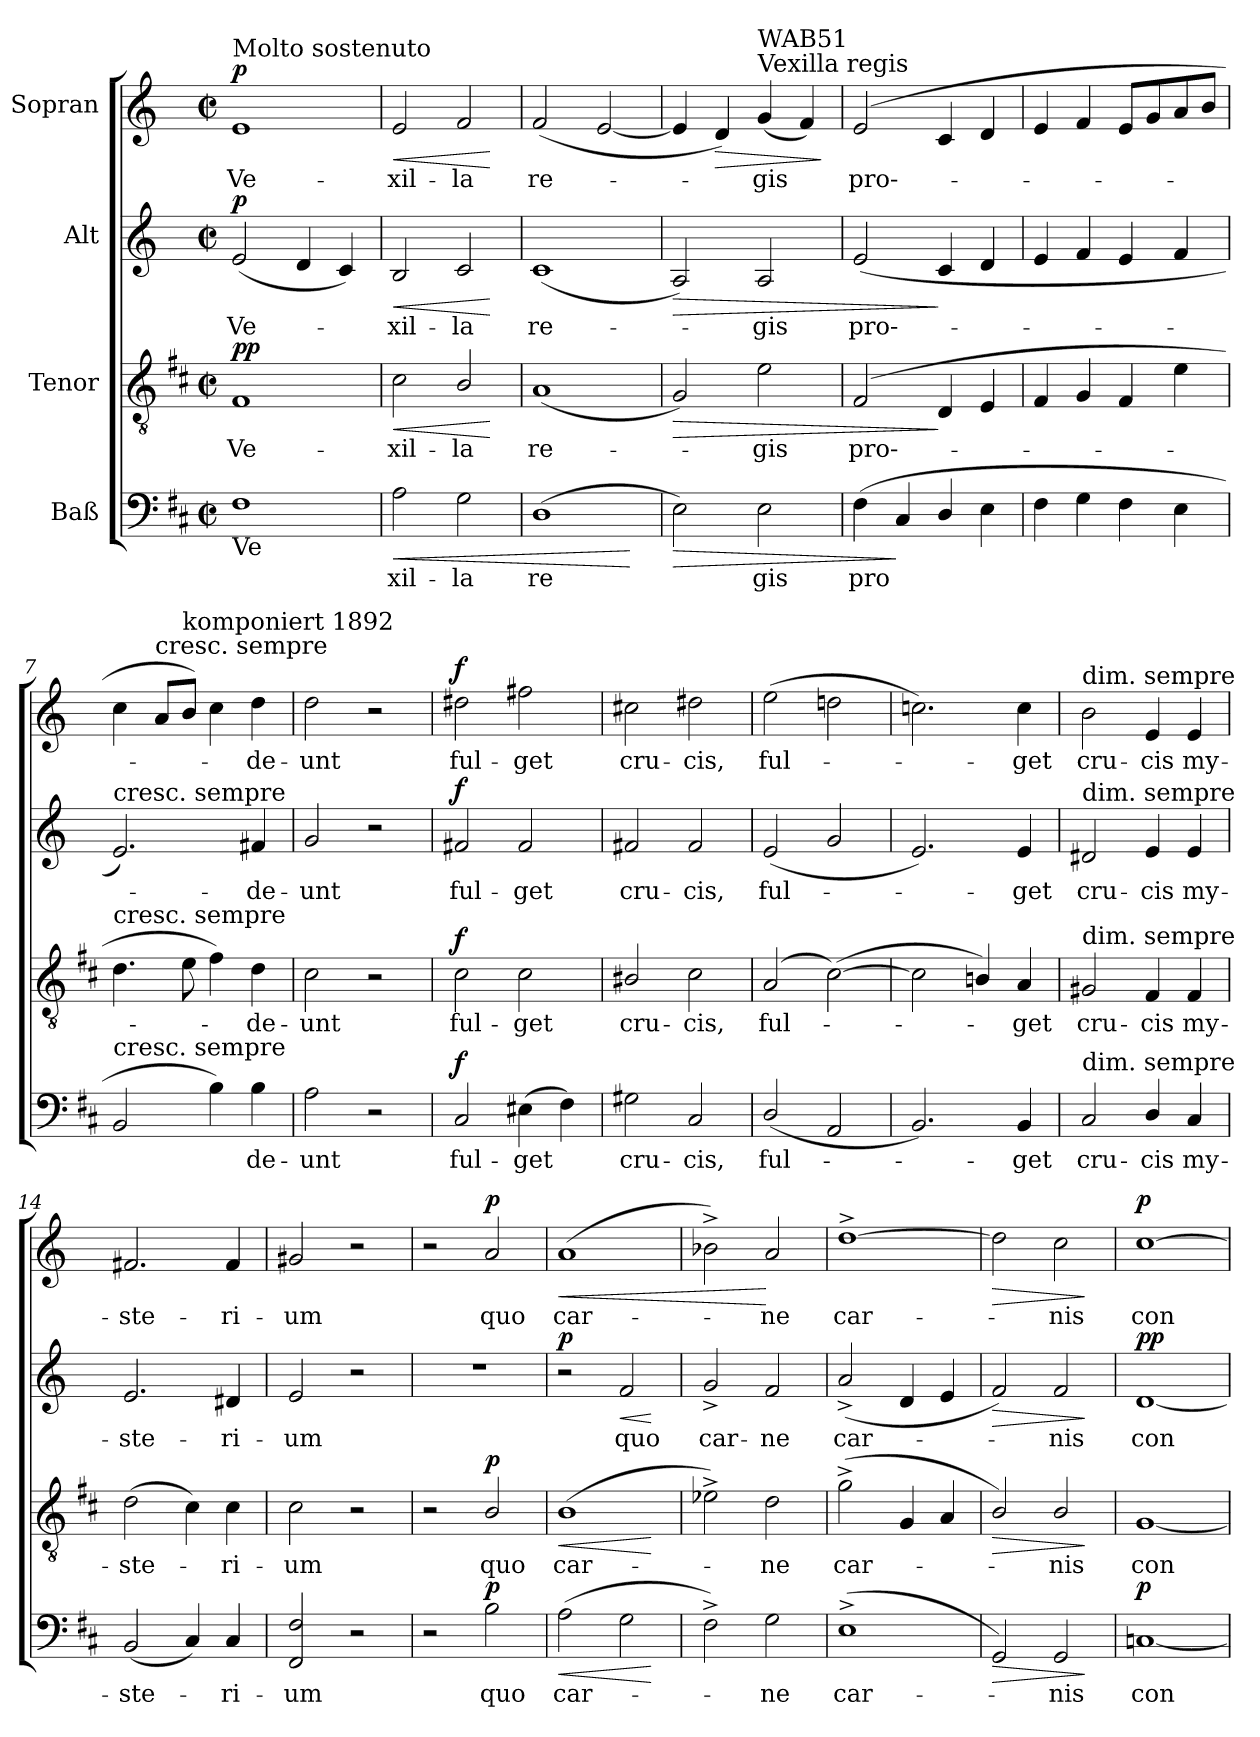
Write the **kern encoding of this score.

**kern	**text	**dynam	**kern	**text	**dynam	**kern	**text	**dynam	**kern	**text	**dynam
*part4	*part4	*part4	*part3	*part3	*part3	*part2	*part2	*part2	*part1	*part1	*part1
*staff4	*staff4	*staff4	*staff3	*staff3	*staff3	*staff2	*staff2	*staff2	*staff1	*staff1	*staff1
*I"Baß	*	*	*I"Tenor	*	*	*I"Alt	*	*	*I"Sopran	*	*
*clefF4	*	*	*clefGv2	*	*	*clefG2	*	*	*clefG2	*	*
*ITrd1c2	*	*	*ITrd1c2	*	*	*	*	*	*	*	*
*k[]	*	*	*k[]	*	*	*k[]	*	*	*k[]	*	*
*C:	*	*	*C:	*	*	*C:	*	*	*C:	*	*
*M2/2	*	*	*M2/2	*	*	*M2/2	*	*	*M2/2	*	*
*met(c|)	*	*	*met(c|)	*	*	*met(c|)	*	*	*met(c|)	*	*
=1	=1	=1	=1	=1	=1	=1	=1	=1	=1	=1	=1
!	!	!	!	!	!	!	!	!	!LO:TX:a:t=Molto sostenuto	!	!
!LO:TX:b:t=Ve	!	!	!	!	!	!	!	!	!	!	!
!	!	!	!	!	!LO:DY:b	!	!	!	!	!	!
!	!	!	!	!	!LO:DY:n=1:a	!	!	!LO:DY:a	!	!	!LO:DY:a
1E	.	.	1E	Ve-	p p	(2e/	Ve-	p	1e	Ve-	p
.	.	.	.	.	.	4d/	.	.	.	.	.
.	.	.	.	.	.	4c/)	.	.	.	.	.
=2	=2	=2	=2	=2	=2	=2	=2	=2	=2	=2	=2
!	!	!LO:HP:b	!	!	!LO:HP:b	!	!	!LO:HP:b	!	!	!LO:HP:b
2G\	xil-	<	2B\	-xil-	<	2B/	-xil-	<	2e/	-xil-	<
2F\	-la	.	2A/	-la	.	2c/	-la	.	2f/	-la	.
.	.	.	.	.	[	.	.	[	.	.	[
=3	=3	=3	=3	=3	=3	=3	=3	=3	=3	=3	=3
(1C	re	.	(1G	re-	.	(1c	re-	.	(2f/	re-	.
.	.	.	.	.	.	.	.	.	[2e/	.	.
.	.	[	.	.	.	.	.	.	.	.	.
=4	=4	=4	=4	=4	=4	=4	=4	=4	=4	=4	=4
!	!	!LO:HP:b	!	!	!LO:HP:b	!	!	!LO:HP:b	!	!	!
2D\)	.	>	2F/)	.	>	2A/)	.	>	4e/]	.	.
!	!	!	!	!	!	!	!	!	!	!	!LO:HP:b
.	.	.	.	.	.	.	.	.	4d/)	.	>
!	!	!	!	!	!	!	!	!	!LO:TX:a:t=Vexilla regis	!	!
!	!	!	!	!	!	!	!	!	!LO:TX:a:t=WAB51	!	!
2D\	gis	.	2d\	-gis	.	2A/	-gis	.	(4g/	-gis	.
.	.	.	.	.	.	.	.	.	4f/)	.	.
.	.	.	.	.	.	.	.	.	.	.	]
=5	=5	=5	=5	=5	=5	=5	=5	=5	=5	=5	=5
(4E\	pro	.	(2E/	pro---	.	(2e/	pro---	.	(2e/	pro---	.
4BB/	.	]	.	.	.	.	.	.	.	.	.
4C/	.	.	4C/	.	]	4c/	.	]	4c/	.	.
4D\	.	.	4D/	.	.	4d/	.	.	4d/	.	.
=6	=6	=6	=6	=6	=6	=6	=6	=6	=6	=6	=6
4E\	.	.	4E/	.	.	4e/	.	.	4e/	.	.
4F\	.	.	4F/	.	.	4f/	.	.	4f/	.	.
4E\	.	.	4E/	.	.	4e/	.	.	8e/L	.	.
.	.	.	.	.	.	.	.	.	8g/	.	.
4D\	.	.	4d\	.	.	4f/	.	.	8a/	.	.
.	.	.	.	.	.	.	.	.	8b/J	.	.
=7	=7	=7	=7	=7	=7	=7	=7	=7	=7	=7	=7
!	!	!	!	!	!	!LO:TX:a:t=cresc. sempre	!	!	!	!	!
!	!	!	!LO:TX:a:t=cresc. sempre	!	!	!	!	!	!	!	!
!LO:TX:a:t=cresc. sempre	!	!	!	!	!	!	!	!	!	!	!
2AA/	.	.	4.c\	.	.	2.e/)	.	.	4cc\	.	.
!	!	!	!	!	!	!	!	!	!LO:TX:a:t=cresc. sempre	!	!
.	.	.	.	.	.	.	.	.	8a/L	.	.
!	!	!	!	!	!	!	!	!	!LO:TX:a:t=komponiert 1892	!	!
.	.	.	8d\	.	.	.	.	.	8b/J)	.	.
4A\)	.	.	4e\)	.	.	.	.	.	4cc\	.	.
4A\	de-	.	4c\	-de-	.	4f#X/	-de-	.	4dd\	-de-	.
=8	=8	=8	=8	=8	=8	=8	=8	=8	=8	=8	=8
2G\	-unt	.	2B\	-unt	.	2g/	-unt	.	2dd\	-unt	.
2r	.	.	2r	.	.	2r	.	.	2r	.	.
=9	=9	=9	=9	=9	=9	=9	=9	=9	=9	=9	=9
!	!	!LO:DY:a	!	!	!LO:DY:a	!	!	!LO:DY:a	!	!	!LO:DY:a
2BB/	ful-	f	2B\	ful-	f	2f#X/	ful-	f	2dd#X\	ful-	f
(4D#X\	-get	.	2B\	-get	.	2f#/	-get	.	2ff#X\	-get	.
4E\)	.	.	.	.	.	.	.	.	.	.	.
=10	=10	=10	=10	=10	=10	=10	=10	=10	=10	=10	=10
2F#X\	cru-	.	2A#X/	cru-	.	2f#X/	cru-	.	2cc#X\	cru-	.
2BB/	-cis,	.	2B\	-cis,	.	2f#/	-cis,	.	2dd#X\	-cis,	.
!!LO:LB:g=z
=11	=11	=11	=11	=11	=11	=11	=11	=11	=11	=11	=11
(2C/	ful-	.	(2G/	ful-	.	(2e/	ful-	.	(2ee\	ful-	.
2GG/	.	.	([2B\)	.	.	2g/	.	.	2ddni\	.	.
=12	=12	=12	=12	=12	=12	=12	=12	=12	=12	=12	=12
2.AA/)	.	.	2B\]	.	.	2.e/)	.	.	2.ccni\)	.	.
.	.	.	4Ani/)	.	.	.	.	.	.	.	.
4AA/	-get	.	4G/	-get	.	4e/	-get	.	4cc\	-get	.
=13	=13	=13	=13	=13	=13	=13	=13	=13	=13	=13	=13
!	!	!	!	!	!	!	!	!	!LO:TX:a:t=dim. sempre	!	!
!	!	!	!	!	!	!LO:TX:a:t=dim. sempre	!	!	!	!	!
!	!	!	!LO:TX:a:t=dim. sempre	!	!	!	!	!	!	!	!
!LO:TX:a:t=dim. sempre	!	!	!	!	!	!	!	!	!	!	!
2BB/	cru-	.	2F#X/	cru-	.	2d#X/	cru-	.	2b\	cru-	.
4C/	-cis	.	4E/	-cis	.	4e/	-cis	.	4e/	-cis	.
4BB/	my-	.	4E/	my-	.	4e/	my-	.	4e/	my-	.
=14	=14	=14	=14	=14	=14	=14	=14	=14	=14	=14	=14
(2AA/	-ste-	.	(2c\	-ste-	.	2.e/	-ste-	.	2.f#X/	-ste-	.
4BB/)	.	.	4B\)	.	.	.	.	.	.	.	.
4BB/	-ri-	.	4B\	-ri-	.	4d#X/	-ri-	.	4f#/	-ri-	.
=15	=15	=15	=15	=15	=15	=15	=15	=15	=15	=15	=15
2EE/ 2E/	-um	.	2B\	-um	.	2e/	-um	.	2g#X/	-um	.
2r	.	.	2r	.	.	2r	.	.	2r	.	.
=16	=16	=16	=16	=16	=16	=16	=16	=16	=16	=16	=16
2r	.	.	2r	.	.	1r	.	.	2r	.	.
!	!	!LO:DY:a	!	!	!LO:DY:a	!	!	!	!	!	!LO:DY:a
2A\	quo	p	2A/	quo	p	.	.	.	2a/	quo	p
=17	=17	=17	=17	=17	=17	=17	=17	=17	=17	=17	=17
!	!	!LO:HP:b	!	!	!LO:HP:b	!	!	!LO:DY:a	!	!	!LO:HP:b
(2G\	car-	<	(1A	car-	<	2r	.	p	(1a	car-	<
!	!	!	!	!	!	!	!	!LO:HP:b	!	!	!
2F\	.	.	.	.	.	2f/	quo	<	.	.	.
.	.	[	.	.	[	.	.	[	.	.	.
=18	=18	=18	=18	=18	=18	=18	=18	=18	=18	=18	=18
2E^\)	.	.	2d-X^\)	.	.	2g^/	car-	.	2b-X^\)	.	.
2F\	-ne	.	2c\	-ne	.	2f/	-ne	.	2a/	-ne	[
=19	=19	=19	=19	=19	=19	=19	=19	=19	=19	=19	=19
(1D^	car-	.	(2f^\	car-	.	(2a^/	car-	.	[1dd^	car-	.
.	.	.	4F/	.	.	4d/	.	.	.	.	.
.	.	.	4G/	.	.	4e/	.	.	.	.	.
=20	=20	=20	=20	=20	=20	=20	=20	=20	=20	=20	=20
!	!	!LO:HP:b	!	!	!LO:HP:b	!	!	!LO:HP:b	!	!	!LO:HP:b
2FF/)	.	>	2A/)	.	>	2f/)	.	>	2dd\]	.	>
2FF/	-nis	.	2A/	-nis	.	2f/	-nis	.	2cc\	-nis	.
.	.	]	.	.	]	.	.	]	.	.	]
=21	=21	=21	=21	=21	=21	=21	=21	=21	=21	=21	=21
!	!	!LO:DY:a	!	!	!	!	!	!LO:DY:a	!	!	!
!	!	!	!	!	!	!	!	!LO:DY:n=1:b	!	!	!LO:DY:a
[1BB-X	con-	p	[1F	con-	.	[1d	con-	p p	[1cc	con-	p
=	=	=	=	=	=	=	=	=	=	=	=
*-	*-	*-	*-	*-	*-	*-	*-	*-	*-	*-	*-
